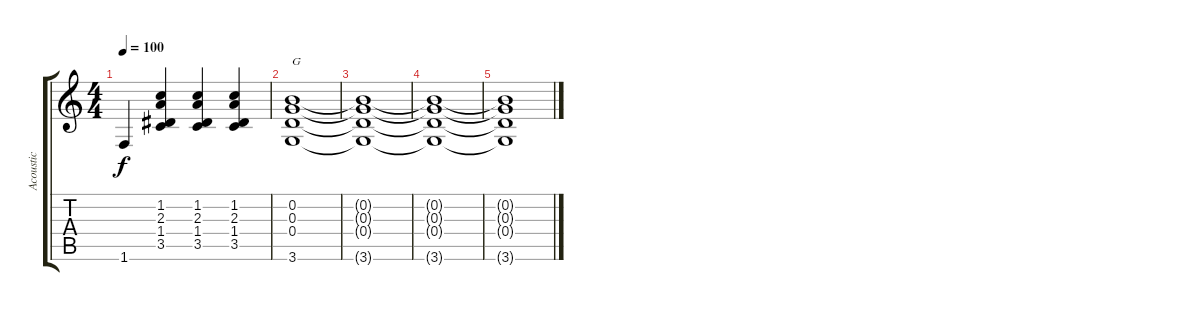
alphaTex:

\track ("Acoustic" "Acoustic") {instrument acousticguitarsteel}
\staff {score tabs}
\tuning (E4 B3 G3 D3 A2 E2) {hide}
\ts (4 4)
\tempo 100
\clef g2
\ks c
1.6.4{dy f} (1.2 2.3 1.4 3.5).4 (1.2 2.3 1.4 3.5).4 (1.2 2.3 1.4 3.5).4 |
(0.2 0.3 0.4 3.6).1{txt "G"} |
(0.2{t} 0.3{t} 0.4{t} 3.6{t}).1 |
(0.2{t} 0.3{t} 0.4{t} 3.6{t}).1 |
(0.2{t} 0.3{t} 0.4{t} 3.6{t}).1
